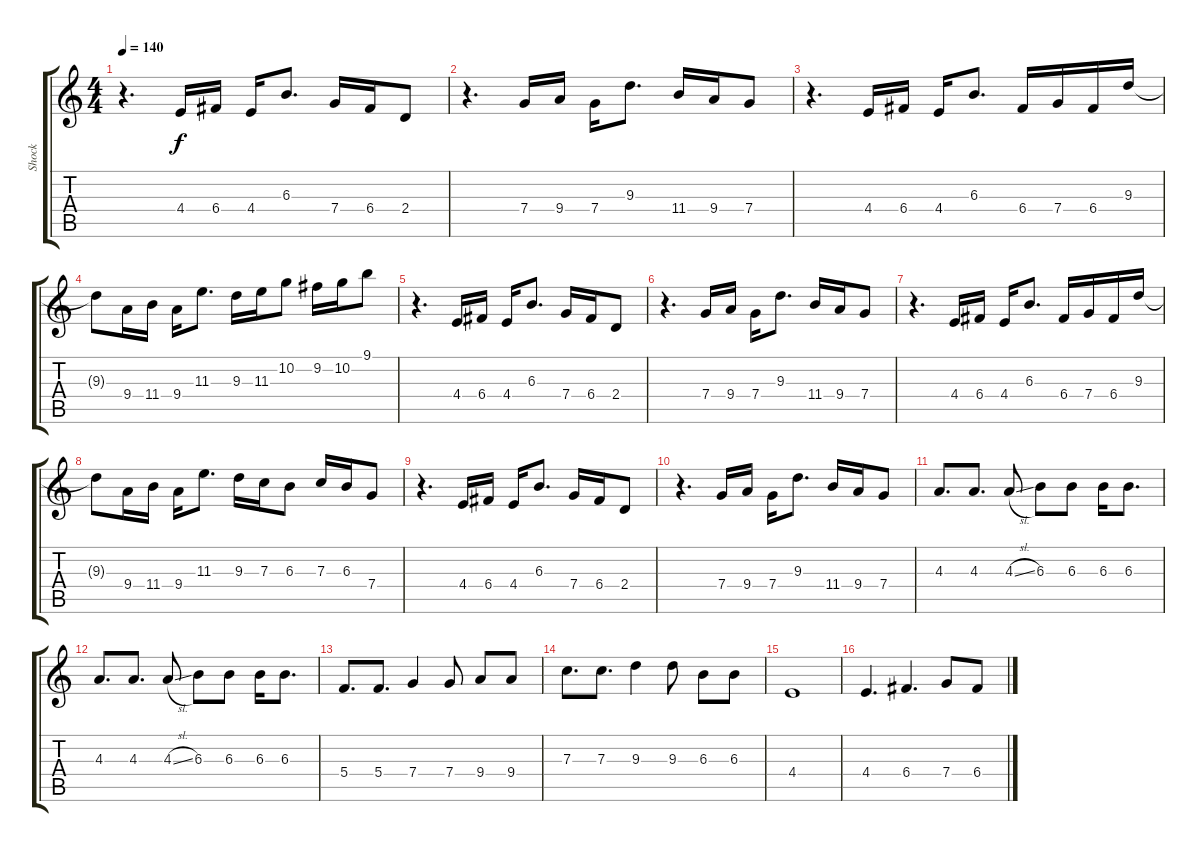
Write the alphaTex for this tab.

\track ("Shock" "Shock") {instrument distortionguitar}
\staff {score tabs}
\tuning (D4 A3 F3 C3 G2 C2) {hide}
\ts (4 4)
\tempo 140
\clef g2
\ks c
r.4{d dy f} 4.4.16 6.4.16 4.4.16 6.3.8{d} 7.4.16 6.4.16 2.4.8 |
r.4{d} 7.4.16 9.4.16 7.4.16 9.3.8{d} 11.4.16 9.4.16 7.4.8 |
r.4{d} 4.4.16 6.4.16 4.4.16 6.3.8{d} 6.4.16 7.4.16 6.4.16 9.3.16 |
9.3{t}.8 9.4.16 11.4.16 9.4.16 11.3.8{d} 9.3.16 11.3.16 10.2.8 9.2.16 10.2.16 9.1.8 |
r.4{d} 4.4.16 6.4.16 4.4.16 6.3.8{d} 7.4.16 6.4.16 2.4.8 |
r.4{d} 7.4.16 9.4.16 7.4.16 9.3.8{d} 11.4.16 9.4.16 7.4.8 |
r.4{d} 4.4.16 6.4.16 4.4.16 6.3.8{d} 6.4.16 7.4.16 6.4.16 9.3.16 |
9.3{t}.8 9.4.16 11.4.16 9.4.16 11.3.8{d} 9.3.16 7.3.16 6.3.8 7.3.16 6.3.16 7.4.8 |
r.4{d} 4.4.16 6.4.16 4.4.16 6.3.8{d} 7.4.16 6.4.16 2.4.8 |
r.4{d} 7.4.16 9.4.16 7.4.16 9.3.8{d} 11.4.16 9.4.16 7.4.8 |
4.3.8{d} 4.3.8{d} 4.3{sl}.8 6.3.8 6.3.8 6.3.16 6.3.8{d} |
4.3.8{d} 4.3.8{d} 4.3{sl}.8 6.3.8 6.3.8 6.3.16 6.3.8{d} |
5.4.8{d} 5.4.8{d} 7.4.4 7.4.8 9.4.8 9.4.8 |
7.3.8{d} 7.3.8{d} 9.3.4 9.3.8 6.3.8 6.3.8 |
4.4.1 |
4.4.4{d} 6.4.4{d} 7.4.8 6.4.8
